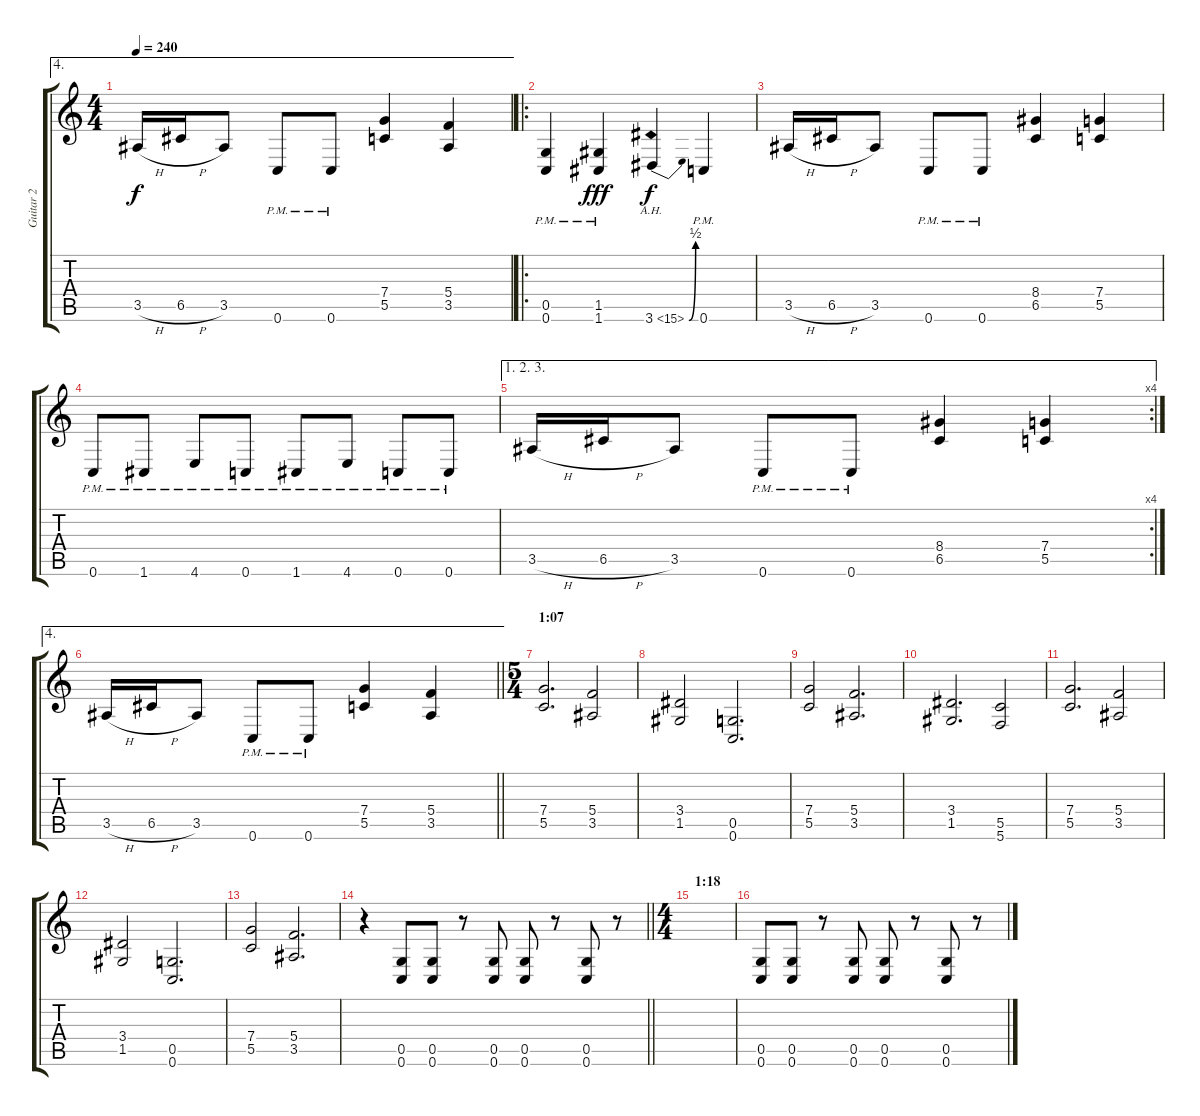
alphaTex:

\track ("Guitar 2" "Guitar 2") {instrument distortionguitar}
\staff {score tabs}
\tuning (D4 A3 F3 C3 G2 C2) {hide}
\ae 4
\ts (4 4)
\tempo 240
\clef g2
\ks c
3.5{h}.16{dy f} 6.5{h}.16 3.5.8 0.6{pm}.8 0.6{pm}.8 (7.4 5.5).4 (5.4 3.5).4 |
\ro
(0.5{pm} 0.6{pm}).4 (1.5{pm} 1.6{pm}).4{dy fff} 3.6{be (bend 0 0 60 2) ah 12}.4{dy f} 0.6{pm}.4 |
3.5{h}.16 6.5{h}.16 3.5.8 0.6{pm}.8 0.6{pm}.8 (8.4 6.5).4 (7.4 5.5).4 |
0.6{pm}.8 1.6{pm}.8 4.6{pm}.8 0.6{pm}.8 1.6{pm}.8 4.6{pm}.8 0.6{pm}.8 0.6{pm}.8 |
\ae (1 2 3)
\rc 4
3.5{h}.16 6.5{h}.16 3.5.8 0.6{pm}.8 0.6{pm}.8 (8.4 6.5).4 (7.4 5.5).4 |
\ae 4
\barLineRight lightlight
3.5{h}.16 6.5{h}.16 3.5.8 0.6{pm}.8 0.6{pm}.8 (7.4 5.5).4 (5.4 3.5).4 |
\ts (5 4)
\section ("" "1:07")
(7.4 5.5).2{d} (5.4 3.5).2 |
(3.4 1.5).2 (0.5 0.6).2{d} |
(7.4 5.5).2 (5.4 3.5).2{d} |
(3.4 1.5).2{d} (5.5 5.6).2 |
(7.4 5.5).2{d} (5.4 3.5).2 |
(3.4 1.5).2 (0.5 0.6).2{d} |
(7.4 5.5).2 (5.4 3.5).2{d} |
\barLineRight lightlight
r.4 (0.5 0.6).8 (0.5 0.6).8 r.8 (0.5 0.6).8 (0.5 0.6).8 r.8 (0.5 0.6).8 r.8 |
\ts (4 4)
\section ("" "1:18")
|
(0.5 0.6).8 (0.5 0.6).8 r.8 (0.5 0.6).8 (0.5 0.6).8 r.8 (0.5 0.6).8 r.8
